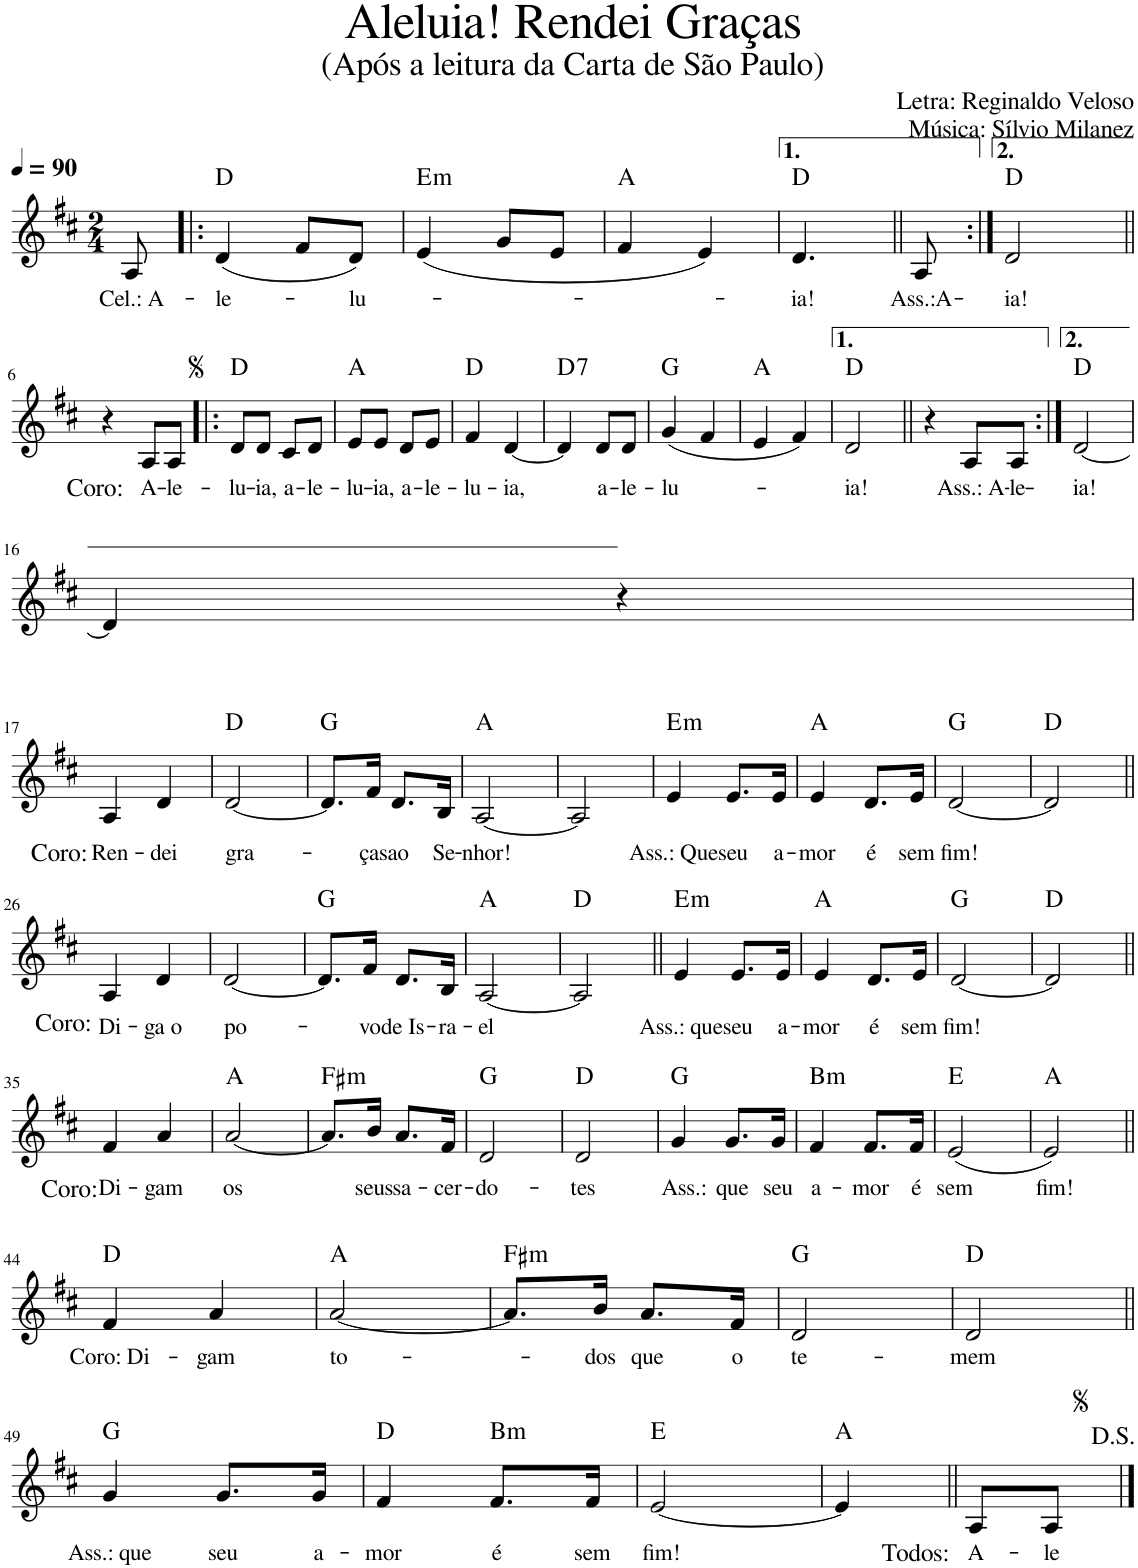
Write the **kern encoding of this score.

**kern	**text	**harte
*part1	*part1	*part1
*staff1	*staff1	*
*I"Voz	*	*
*I'Vo.	*	*
*clefG2	*	*
*k[f#c#]	*	*
*M2/4	*	*
*MM90	*	*
=	=	=
!	!LO:LY:b	!
8A/	Cel.: A-	.
=1!|:	=1!|:	=1!|:
!	!LO:LY:b	!
(4d/	-le-	D:maj
8f#/L	.	.
!	!LO:LY:b	!
8d/J)	-lu-	.
=2	=2	=2
!	!	!LO:H:kt=m
(<4e/	.	E:min
8g/L	.	.
8e/J	.	.
=3	=3	=3
4f#/	.	A:maj
4e/)	.	.
=4	=4	=4
!	!LO:LY:b	!
4.d/	-ia!	D:maj
!	!LO:LY:b	!
8A/	Ass.:A-	.
=5:|!	=5:|!	=5:|!
!	!LO:LY:b	!
2d/	ia!	D:maj
!!LO:LB:g=z
=6||	=6||	=6||
!LO:TX:b:t=Coro&colon;	!	!
4r	.	.
!	!LO:LY:b	!
8A/L	A-	.
!	!LO:LY:b	!
8A/J	-le-	.
=7!|:	=7!|:	=7!|:
!	!LO:LY:b	!
8d/L	-lu-	D:maj
!	!LO:LY:b	!
8d/J	-ia,	.
!	!LO:LY:b	!
8c#/L	a-	.
!	!LO:LY:b	!
8d/J	-le-	.
=8	=8	=8
!	!LO:LY:b	!
8e/L	-lu-	A:maj
!	!LO:LY:b	!
8e/J	-ia,	.
!	!LO:LY:b	!
8d/L	a-	.
!	!LO:LY:b	!
8e/J	-le-	.
=9	=9	=9
!	!LO:LY:b	!
4f#/	-lu-	D:maj
!	!LO:LY:b	!
[4d/	-ia,	.
=10	=10	=10
!	!	!LO:H:kt=7
4d/]	.	D:7
!	!LO:LY:b	!
8d/L	a-	.
!	!LO:LY:b	!
8d/J	-le-	.
=11	=11	=11
!	!LO:LY:b	!
(<4g/	-lu-	G:maj
4f#/	.	.
=12	=12	=12
4e/	.	A:maj
4f#/)	.	.
=13	=13	=13
!	!LO:LY:b	!
2d/	-ia!	D:maj
=14||	=14||	=14||
4r	.	.
!	!LO:LY:b	!
8A/L	Ass.: A-	.
!	!LO:LY:b	!
8A/J	-le-	.
=15:|!	=15:|!	=15:|!
!	!LO:LY:b	!
[2d/	-ia!	D:maj
!!LO:LB:g=z
=16	=16	=16
4d/]	.	.
4r	.	.
!!LO:LB:g=z
=17	=17	=17
!LO:TX:b:t=Coro&colon;	!	!
!	!LO:LY:b	!
4A/	Ren-	.
!	!LO:LY:b	!
4d/	-dei	.
=18	=18	=18
!	!LO:LY:b	!
[2d/	gra-	D:maj
=19	=19	=19
8.d/L]	.	G:maj
!	!LO:LY:b	!
16f#/Jk	-ças	.
!	!LO:LY:b	!
8.d/L	ao	.
!	!LO:LY:b	!
16B/Jk	Se-	.
=20	=20	=20
!	!LO:LY:b	!
[2A/	-nhor!	A:maj
=21	=21	=21
2A/]	.	.
=22	=22	=22
!	!LO:LY:b	!LO:H:kt=m
4e/	Ass.: Que	E:min
!	!LO:LY:b	!
8.e/L	seu	.
!	!LO:LY:b	!
16e/Jk	a-	.
=23	=23	=23
!	!LO:LY:b	!
4e/	-mor	A:maj
!	!LO:LY:b	!
8.d/L	é	.
!	!LO:LY:b	!
16e/Jk	sem	.
=24	=24	=24
!	!LO:LY:b	!
[2d/	fim!	G:maj
=25	=25	=25
2d/]	.	D:maj
!!LO:LB:g=z
=26||	=26||	=26||
!LO:TX:b:t=Coro&colon;	!	!
!	!LO:LY:b	!
4A/	Di-	.
!	!LO:LY:b	!
4d/	-ga o	.
=27	=27	=27
!	!LO:LY:b	!
[2d/	po-	.
=28	=28	=28
8.d/L]	.	G:maj
!	!LO:LY:b	!
16f#/Jk	-vo	.
!	!LO:LY:b	!
8.d/L	de Is-	.
!	!LO:LY:b	!
16B/Jk	-ra-	.
=29	=29	=29
!	!LO:LY:b	!
[2A/	-el	A:maj
=30	=30	=30
2A/]	.	D:maj
=31||	=31||	=31||
!	!LO:LY:b	!LO:H:kt=m
4e/	Ass.: que	E:min
!	!LO:LY:b	!
8.e/L	seu	.
!	!LO:LY:b	!
16e/Jk	a-	.
=32	=32	=32
!	!LO:LY:b	!
4e/	-mor	A:maj
!	!LO:LY:b	!
8.d/L	é	.
!	!LO:LY:b	!
16e/Jk	sem	.
=33	=33	=33
!	!LO:LY:b	!
[2d/	fim!	G:maj
=34	=34	=34
2d/]	.	D:maj
!!LO:LB:g=z
=35||	=35||	=35||
!LO:TX:b:t=Coro&colon;	!	!
!	!LO:LY:b	!
4f#/	Di-	.
!	!LO:LY:b	!
4a/	-gam	.
=36	=36	=36
!	!LO:LY:b	!
[2a/	os	A:maj
=37	=37	=37
!	!	!LO:H:kt=m
8.a/L]	.	F#:min
!	!LO:LY:b	!
16b/Jk	seus	.
!	!LO:LY:b	!
8.a/L	sa-	.
!	!LO:LY:b	!
16f#/Jk	-cer-	.
=38	=38	=38
!	!LO:LY:b	!
2d/	-do-	G:maj
=39	=39	=39
!	!LO:LY:b	!
2d/	-tes	D:maj
=40	=40	=40
!	!LO:LY:b	!
4g/	Ass.:	G:maj
!	!LO:LY:b	!
8.g/L	que	.
!	!LO:LY:b	!
16g/Jk	seu	.
=41	=41	=41
!	!LO:LY:b	!LO:H:kt=m
4f#/	a-	B:min
!	!LO:LY:b	!
8.f#/L	-mor	.
!	!LO:LY:b	!
16f#/Jk	é	.
=42	=42	=42
!	!LO:LY:b	!
(2e/	sem	E:maj
=43	=43	=43
!	!LO:LY:b	!
2e/)	fim!	A:maj
!!LO:LB:g=z
=44||	=44||	=44||
!	!LO:LY:b	!
4f#/	Coro: Di-	D:maj
!	!LO:LY:b	!
4a/	-gam	.
=45	=45	=45
!	!LO:LY:b	!
[2a/	to-	A:maj
=46	=46	=46
!	!	!LO:H:kt=m
8.a/L]	.	F#:min
!	!LO:LY:b	!
16b/Jk	-dos	.
!	!LO:LY:b	!
8.a/L	que	.
!	!LO:LY:b	!
16f#/Jk	o	.
=47	=47	=47
!	!LO:LY:b	!
2d/	te-	G:maj
=48	=48	=48
!	!LO:LY:b	!
2d/	-mem	D:maj
!!LO:LB:g=z
=49||	=49||	=49||
!	!LO:LY:b	!
4g/	Ass.: que	G:maj
!	!LO:LY:b	!
8.g/L	seu	.
!	!LO:LY:b	!
16g/Jk	a-	.
=50	=50	=50
!	!LO:LY:b	!
4f#/	-mor	D:maj
!	!LO:LY:b	!LO:H:kt=m
8.f#/L	é	B:min
!	!LO:LY:b	!
16f#/Jk	sem	.
=51	=51	=51
!	!LO:LY:b	!
[2e/	fim!	E:maj
=52	=52	=52
!LO:TX:b:t=Todos&colon;	!	!
4e/]	.	A:maj
!	!LO:LY:b	!
8A/L	A-	.
!	!LO:LY:b	!
8A/J	-le	.
==	==	==
*-	*-	*-
